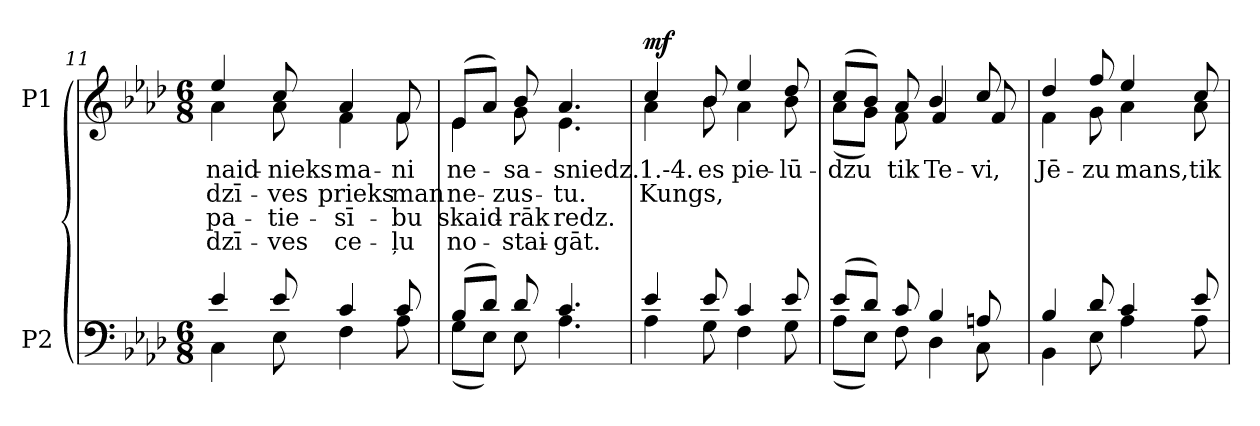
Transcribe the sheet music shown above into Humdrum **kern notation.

**kern	**kern	**text	**text	**text	**text	**dynam
*part2	*part1	*part1	*part1	*part1	*part1	*part1
*staff2	*staff1	*staff1	*staff1	*staff1	*staff1	*staff1
*I"P2	*I"P1	*	*	*	*	*
*clefF4	*clefG2	*	*	*	*	*
*k[b-e-a-d-]	*k[b-e-a-d-]	*	*	*	*	*
*A-:	*A-:	*	*	*	*	*
*M6/8	*M6/8	*	*	*	*	*
=11	=11	=11	=11	=11	=11	=11
*^	*	*	*	*	*	*
!	!	!	!LO:LY:b:color=#000000	!LO:LY:b:color=#000000	!LO:LY:b:color=#000000	!LO:LY:b:color=#000000	!
*	*	*^	*	*	*	*	*
4e-i/	4Ci\	4ee-i/	4a-i\	naid-	dzī-	pa-	dzī-	.
!	!	!	!	!LO:LY:b:color=#000000	!LO:LY:b:color=#000000	!LO:LY:b:color=#000000	!LO:LY:b:color=#000000	!
8e-i/	8E-i\	8cci/	8a-i\	-nieks	-ves	-tie-	-ves	.
!	!	!	!	!LO:LY:b:color=#000000	!LO:LY:b:color=#000000	!LO:LY:b:color=#000000	!LO:LY:b:color=#000000	!
4ci/	4Fi\	4a-i/	4fi\	ma-	prieks	-sī-	ce-	.
!	!	!	!	!LO:LY:b:color=#000000	!LO:LY:b:color=#000000	!LO:LY:b:color=#000000	!LO:LY:b:color=#000000	!
8ci/	8A-i\	8fi/	8fi\	-ni	man	-bu	-ļu	.
=12	=12	=12	=12	=12	=12	=12	=12	=12
!	!	!	!	!LO:LY:b:color=#000000	!LO:LY:b:color=#000000	!LO:LY:b:color=#000000	!LO:LY:b:color=#000000	!
(8B-i/L	(8Gi\L	(8e-i/L	4e-i\	ne-	ne-	skaid-	no-	.
8d-i/J)	8E-i\J)	8a-i/J)	.	.	.	.	.	.
!	!	!	!	!LO:LY:b:color=#000000	!LO:LY:b:color=#000000	!LO:LY:b:color=#000000	!LO:LY:b:color=#000000	!
8d-i/	8E-i\	8b-i/	8gi\	-sa-	-zus-	-rāk	-stai-	.
!	!	!	!	!LO:LY:b:color=#000000	!LO:LY:b:color=#000000	!LO:LY:b:color=#000000	!LO:LY:b:color=#000000	!
4.ci/	4.A-i\	4.a-i/	4.e-i\	-sniedz.	-tu.	redz.	-gāt.	.
!!LO:LB:g=z	!!
=13	=13	=13	=13	=13	=13	=13	=13	=13
!	!	!	!	!LO:LY:b:color=#000000	!LO:LY:b:color=#000000	!	!	!
4e-i/	4A-i\	4cci/	4a-i\	1.-4.	Kungs,	.	.	mf
!	!	!	!	!LO:LY:b:color=#000000	!	!	!	!
8e-i/	8Gi\	8b-i/	8b-i\	es	.	.	.	.
!	!	!	!	!LO:LY:b:color=#000000	!	!	!	!
4ci/	4Fi\	4ee-i/	4a-i\	pie-	.	.	.	.
!	!	!	!	!LO:LY:b:color=#000000	!	!	!	!
8e-i/	8Gi\	8dd-i/	8b-i\	-lū-	.	.	.	.
=14	=14	=14	=14	=14	=14	=14	=14	=14
!	!	!	!	!LO:LY:b:color=#000000	!	!	!	!
(8e-i/L	(8A-i\L	(8cci/L	(8a-i\L	-dzu	.	.	.	.
8d-i/J)	8E-i\J)	8b-i/J)	8gi\J)	.	.	.	.	.
!	!	!	!	!LO:LY:b:color=#000000	!	!	!	!
8ci/	8Fi\	8a-i/	8fi\	tik	.	.	.	.
!	!	!	!	!LO:LY:b:color=#000000	!	!	!	!
4B-i/	4D-i\	4b-i/	4fi/	Te-	.	.	.	.
!	!	!	!	!LO:LY:b:color=#000000	!	!	!	!
8Ani/	8Ci\	8cci/	8fi/	-vi,	.	.	.	.
=15	=15	=15	=15	=15	=15	=15	=15	=15
!	!	!	!	!LO:LY:b:color=#000000	!	!	!	!
4B-i/	4BB-i\	4dd-i/	4fi\	Jē-	.	.	.	.
!	!	!	!	!LO:LY:b:color=#000000	!	!	!	!
8d-i/	8E-i\	8ffi/	8gi\	-zu	.	.	.	.
!	!	!	!	!LO:LY:b:color=#000000	!	!	!	!
4ci/	4A-i\	4ee-i/	4a-i\	mans,	.	.	.	.
!	!	!	!	!LO:LY:b:color=#000000	!	!	!	!
8e-i/	8A-i\	8cci/	8a-i\	tik	.	.	.	.
*v	*v	*	*	*	*	*	*	*
*	*v	*v	*	*	*	*	*
=	=	=	=	=	=	=
*-	*-	*-	*-	*-	*-	*-
